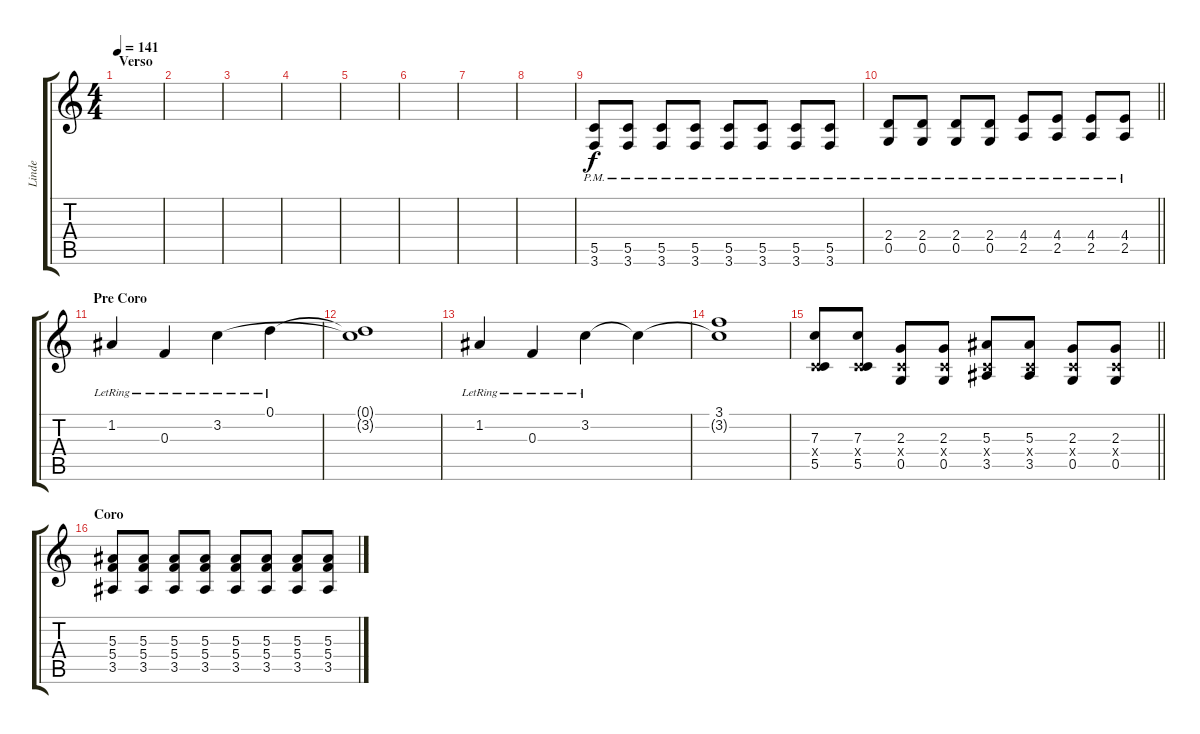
\track ("Linde" "Linde") {instrument overdrivenguitar}
\staff {score tabs}
\tuning (D4 A3 F3 C3 G2 D2) {hide}
\ts (4 4)
\section ("" "Verso")
\tempo 141
\clef g2
\ks c
|
|
|
|
|
|
|
|
(5.5{pm} 3.6{pm}).8 (5.5{pm} 3.6{pm}).8 (5.5{pm} 3.6{pm}).8 (5.5{pm} 3.6{pm}).8 (5.5{pm} 3.6{pm}).8 (5.5{pm} 3.6{pm}).8 (5.5{pm} 3.6{pm}).8 (5.5{pm} 3.6{pm}).8 |
\barLineRight lightlight
(2.4{pm} 0.5{pm}).8 (2.4{pm} 0.5{pm}).8 (2.4{pm} 0.5{pm}).8 (2.4{pm} 0.5{pm}).8 (4.4{pm} 2.5{pm}).8 (4.4{pm} 2.5{pm}).8 (4.4{pm} 2.5{pm}).8 (4.4{pm} 2.5{pm}).8 |
\section ("" "Pre Coro")
1.2{lr}.4 0.3{lr}.4 3.2{lr}.4 0.1{lr}.4 |
(0.1{t} 3.2{t}).1 |
1.2{lr}.4 0.3{lr}.4 3.2{lr}.4 3.2{t}.4 |
(3.1 3.2{t}).1 |
\barLineRight lightlight
(7.3 0.4{x} 5.5).8 (7.3 0.4{x} 5.5).8 (2.3 0.4{x} 0.5).8 (2.3 0.4{x} 0.5).8 (5.3 0.4{x} 3.5).8 (5.3 0.4{x} 3.5).8 (2.3 0.4{x} 0.5).8 (2.3 0.4{x} 0.5).8 |
\section ("" "Coro")
(5.3 5.4 3.5).8 (5.3 5.4 3.5).8 (5.3 5.4 3.5).8 (5.3 5.4 3.5).8 (5.3 5.4 3.5).8 (5.3 5.4 3.5).8 (5.3 5.4 3.5).8 (5.3 5.4 3.5).8
